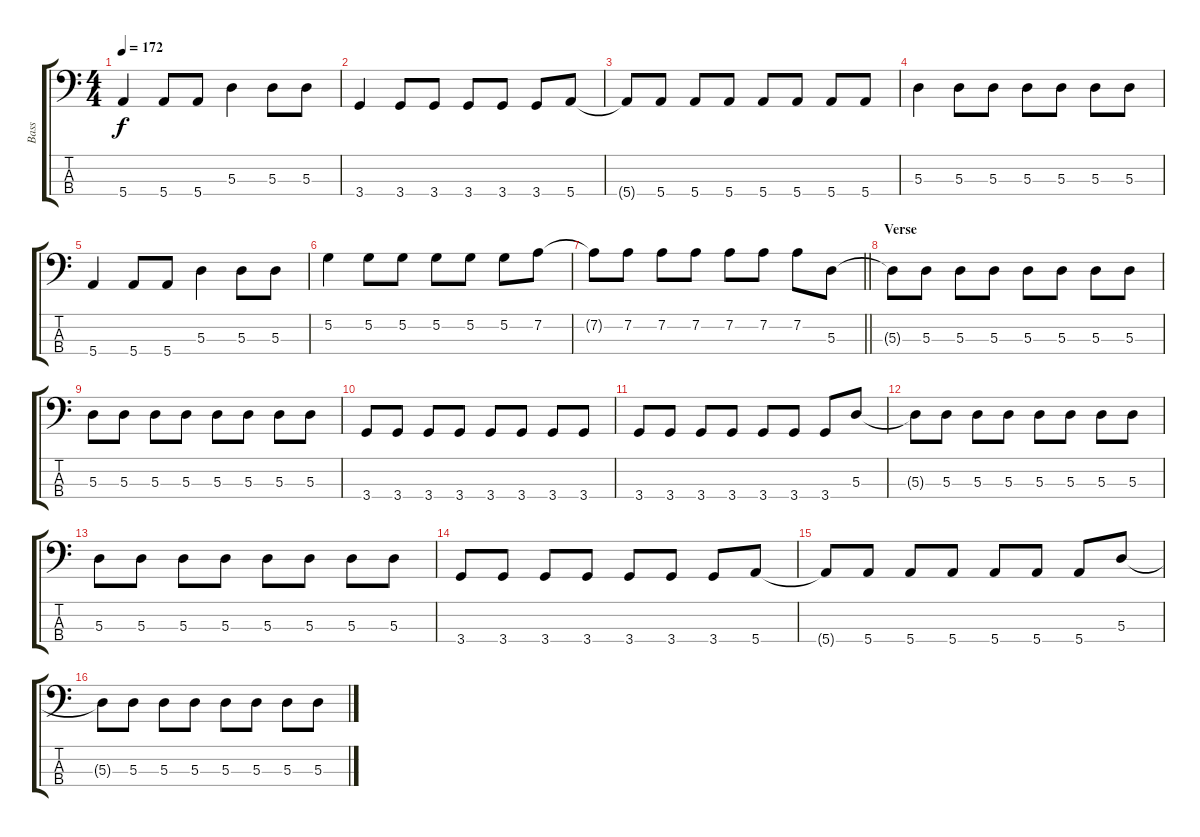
\track ("Bass" "Bass") {instrument electricbasspick}
\staff {score tabs}
\tuning (G2 D2 A1 E1) {hide}
\ts (4 4)
\tempo 172
\clef f4
\ks c
5.4.4{dy f} 5.4.8 5.4.8 5.3.4 5.3.8 5.3.8 |
3.4.4 3.4.8 3.4.8 3.4.8 3.4.8 3.4.8 5.4.8 |
5.4{t}.8 5.4.8 5.4.8 5.4.8 5.4.8 5.4.8 5.4.8 5.4.8 |
5.3.4 5.3.8 5.3.8 5.3.8 5.3.8 5.3.8 5.3.8 |
5.4.4 5.4.8 5.4.8 5.3.4 5.3.8 5.3.8 |
5.2.4 5.2.8 5.2.8 5.2.8 5.2.8 5.2.8 7.2.8 |
\barLineRight lightlight
7.2{t}.8 7.2.8 7.2.8 7.2.8 7.2.8 7.2.8 7.2.8 5.3.8 |
\section ("" "Verse")
5.3{t}.8 5.3.8 5.3.8 5.3.8 5.3.8 5.3.8 5.3.8 5.3.8 |
5.3.8 5.3.8 5.3.8 5.3.8 5.3.8 5.3.8 5.3.8 5.3.8 |
3.4.8 3.4.8 3.4.8 3.4.8 3.4.8 3.4.8 3.4.8 3.4.8 |
3.4.8 3.4.8 3.4.8 3.4.8 3.4.8 3.4.8 3.4.8 5.3.8 |
5.3{t}.8 5.3.8 5.3.8 5.3.8 5.3.8 5.3.8 5.3.8 5.3.8 |
5.3.8 5.3.8 5.3.8 5.3.8 5.3.8 5.3.8 5.3.8 5.3.8 |
3.4.8 3.4.8 3.4.8 3.4.8 3.4.8 3.4.8 3.4.8 5.4.8 |
5.4{t}.8 5.4.8 5.4.8 5.4.8 5.4.8 5.4.8 5.4.8 5.3.8 |
5.3{t}.8 5.3.8 5.3.8 5.3.8 5.3.8 5.3.8 5.3.8 5.3.8
